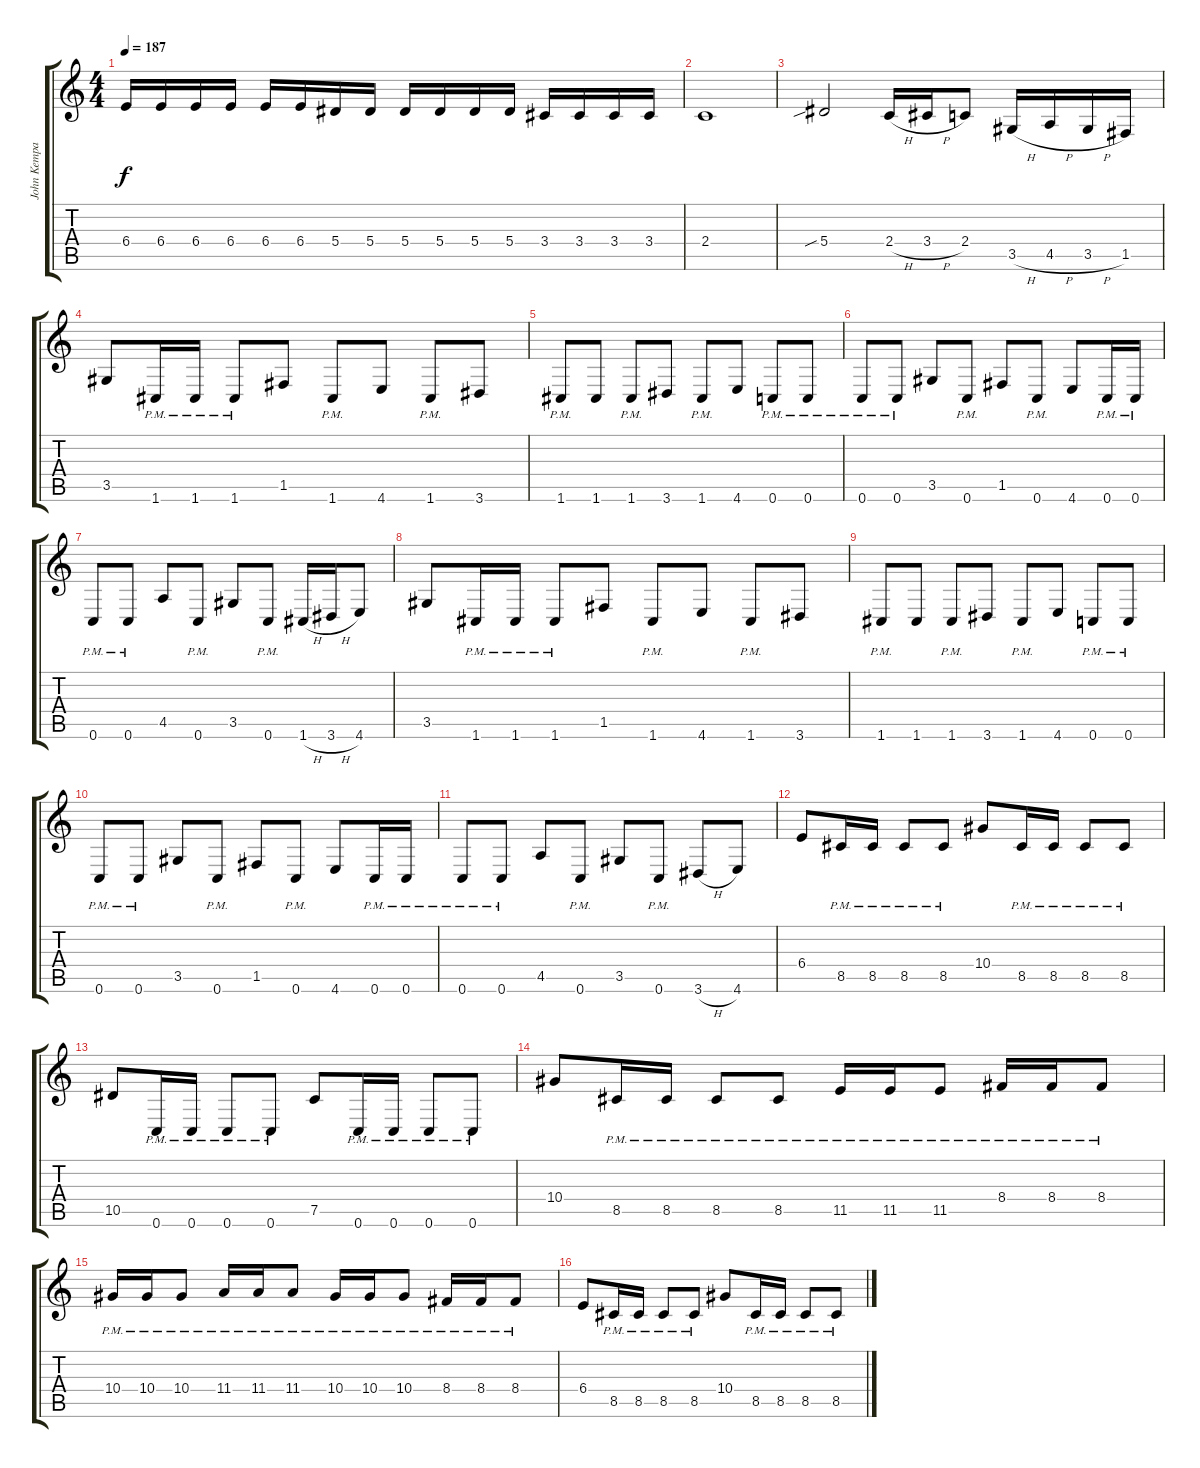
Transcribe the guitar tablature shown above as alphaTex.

\track ("John Kempainen (Rythm Guitar)" "John Kempa") {instrument distortionguitar}
\staff {score tabs}
\tuning (C4 G3 Eb3 Bb2 F2 C2) {hide}
\ts (4 4)
\tempo 187
\clef g2
\ks c
6.4.16{dy f} 6.4.16 6.4.16 6.4.16 6.4.16 6.4.16 5.4.16 5.4.16 5.4.16 5.4.16 5.4.16 5.4.16 3.4.16 3.4.16 3.4.16 3.4.16 |
2.4.1 |
5.4{sib}.2 2.4{h}.16 3.4{h}.16 2.4.8 3.5{h}.16 4.5{h}.16 3.5{h}.16 1.5.16 |
3.5.8 1.6{pm}.16 1.6{pm}.16 1.6{pm}.8 1.5.8 1.6{pm}.8 4.6.8 1.6{pm}.8 3.6.8 |
1.6{pm}.8 1.6.8 1.6{pm}.8 3.6.8 1.6{pm}.8 4.6.8 0.6{pm}.8 0.6{pm}.8 |
0.6{pm}.8 0.6{pm}.8 3.5.8 0.6{pm}.8 1.5.8 0.6{pm}.8 4.6.8 0.6{pm}.16 0.6{pm}.16 |
0.6{pm}.8 0.6{pm}.8 4.5.8 0.6{pm}.8 3.5.8 0.6{pm}.8 1.6{h}.16 3.6{h}.16 4.6.8 |
3.5.8 1.6{pm}.16 1.6{pm}.16 1.6{pm}.8 1.5.8 1.6{pm}.8 4.6.8 1.6{pm}.8 3.6.8 |
1.6{pm}.8 1.6.8 1.6{pm}.8 3.6.8 1.6{pm}.8 4.6.8 0.6{pm}.8 0.6{pm}.8 |
0.6{pm}.8 0.6{pm}.8 3.5.8 0.6{pm}.8 1.5.8 0.6{pm}.8 4.6.8 0.6{pm}.16 0.6{pm}.16 |
0.6{pm}.8 0.6{pm}.8 4.5.8 0.6{pm}.8 3.5.8 0.6{pm}.8 3.6{h}.8 4.6.8 |
6.4.8 8.5{pm}.16 8.5{pm}.16 8.5{pm}.8 8.5{pm}.8 10.4.8 8.5{pm}.16 8.5{pm}.16 8.5{pm}.8 8.5{pm}.8 |
10.5.8 0.6{pm}.16 0.6{pm}.16 0.6{pm}.8 0.6{pm}.8 7.5.8 0.6{pm}.16 0.6{pm}.16 0.6{pm}.8 0.6{pm}.8 |
10.4.8 8.5{pm}.16 8.5{pm}.16 8.5{pm}.8 8.5{pm}.8 11.5{pm}.16 11.5{pm}.16 11.5{pm}.8 8.4{pm}.16 8.4{pm}.16 8.4{pm}.8 |
10.4{pm}.16 10.4{pm}.16 10.4{pm}.8 11.4{pm}.16 11.4{pm}.16 11.4{pm}.8 10.4{pm}.16 10.4{pm}.16 10.4{pm}.8 8.4{pm}.16 8.4{pm}.16 8.4{pm}.8 |
6.4.8 8.5{pm}.16 8.5{pm}.16 8.5{pm}.8 8.5{pm}.8 10.4.8 8.5{pm}.16 8.5{pm}.16 8.5{pm}.8 8.5{pm}.8
